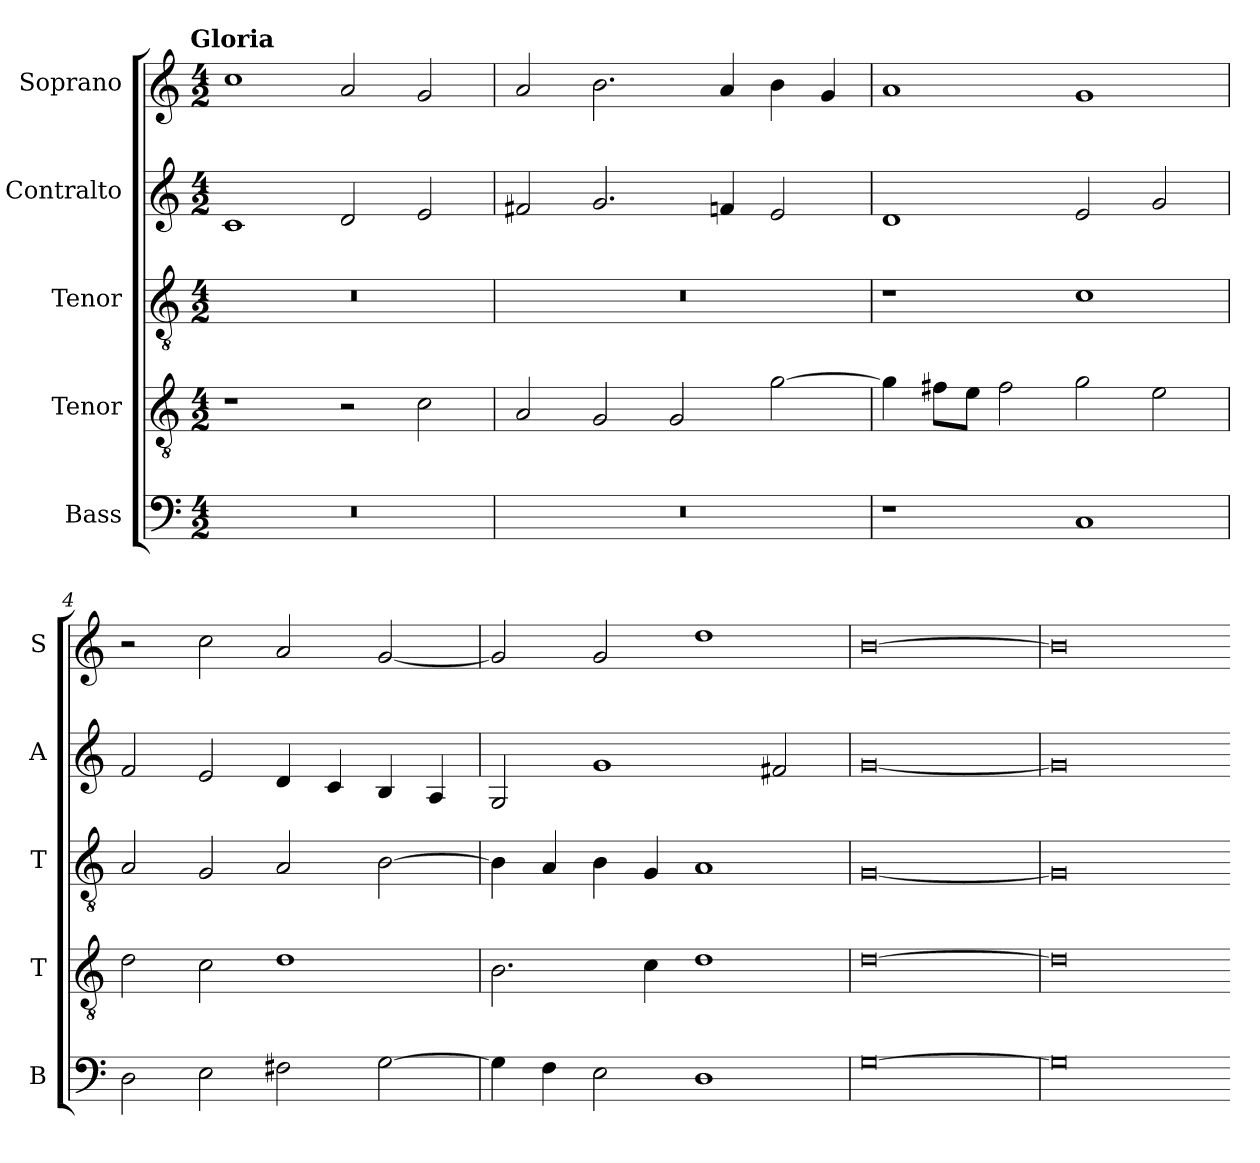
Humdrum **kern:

**kern	**kern	**kern	**kern	**kern
*part5	*part4	*part3	*part2	*part1
*staff5	*staff4	*staff3	*staff2	*staff1
*I"Bass	*I"Tenor	*I"Tenor	*I"Contralto	*I"Soprano
*I'B	*I'T	*I'T	*I'A	*I'S
*clefF4	*clefGv2	*clefGv2	*clefG2	*clefG2
*k[]	*k[]	*k[]	*k[]	*k[]
*G:mix	*G:mix	*G:mix	*G:mix	*G:mix
!!LO:TX:omd:t=Gloria
*M4/2	*M4/2	*M4/2	*M4/2	*M4/2
=1	=1	=1	=1	=1
0r	1r	0r	1c	1cc
.	2r	.	2d	2a
.	2c	.	2e	2g
=2	=2	=2	=2	=2
0r	2A	0r	2f#X	2a
.	2G	.	2.g	2.b
.	2G	.	.	.
.	.	.	4fn	4a
.	[2g	.	2e	4b
.	.	.	.	4g
=3	=3	=3	=3	=3
1r	4g]	1r	1d	1a
.	8f#X\L	.	.	.
.	8e\J	.	.	.
.	2f#	.	.	.
1C	2g	1c	2e	1g
.	2e	.	2g	.
=4	=4	=4	=4	=4
2D	2d	2A	2f	2r
2E	2c	2G	2e	2cc
2F#X	1d	2A	4d	2a
.	.	.	4c	.
[2G	.	[2B	4B	[2g
.	.	.	4A	.
=5	=5	=5	=5	=5
4G]	2.B	4B]	2G	2g]
4F	.	4A	.	.
2E	.	4B	1g	2g
.	4c	4G	.	.
1D	1d	1A	.	1dd
.	.	.	2f#X	.
=6	=6	=6	=6	=6
[0G	[0d	[0G	[0g	[0b
=7	=7	=7	=7	=7
0G]	0d]	0G]	0g]	0b]
=-	=-	=-	=-	=-
*-	*-	*-	*-	*-
